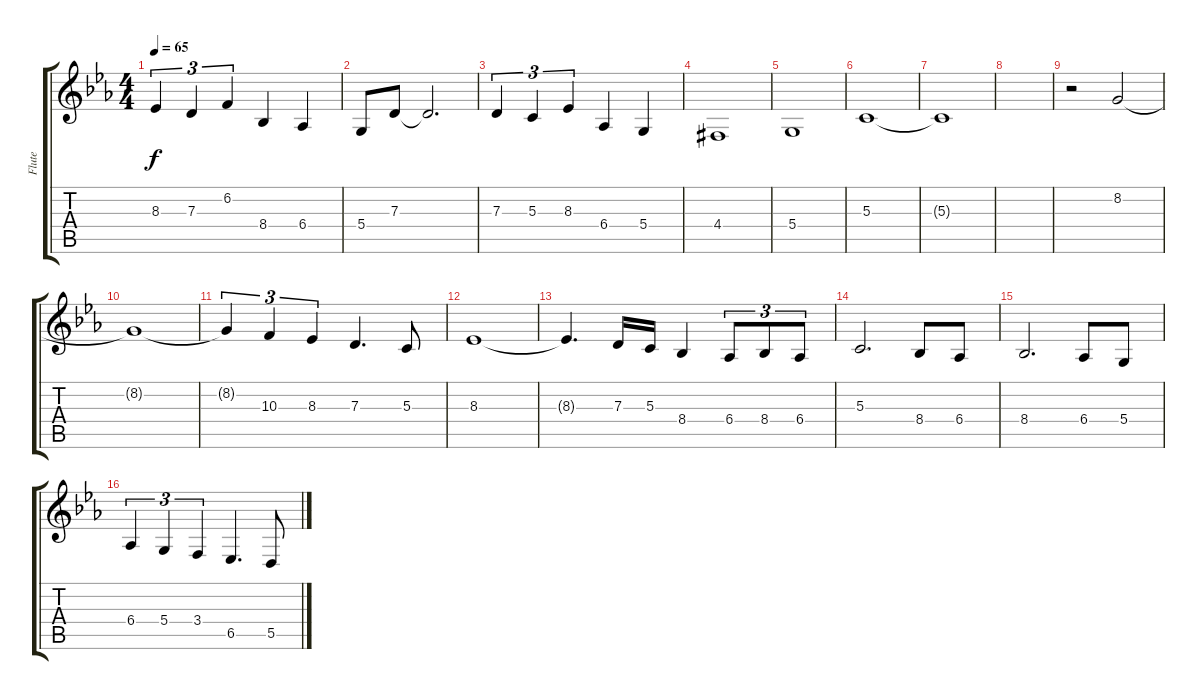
\track ("Flute" "Flute") {mute instrument flute}
\staff {score tabs}
\tuning (E4 B3 G3 D3 A2 E2) {hide}
\ts (4 4)
\tempo 65
\clef g2
\ks cminor
8.3.4{tu (3 2) dy f} 7.3.4{tu (3 2)} 6.2.4{tu (3 2)} 8.4.4 6.4.4 |
5.4.8 7.3.8 7.3{t}.2{d} |
7.3.4{tu (3 2)} 5.3.4{tu (3 2)} 8.3.4{tu (3 2)} 6.4.4 5.4.4 |
4.4{acc #}.1 |
5.4.1 |
5.3.1 |
5.3{t}.1 |
|
r.2 8.2.2 |
8.2{t}.1 |
8.2{t}.4{tu (3 2)} 10.3.4{tu (3 2)} 8.3.4{tu (3 2)} 7.3.4{d} 5.3.8 |
8.3.1 |
8.3{t}.4{d} 7.3.16 5.3.16 8.4.4 6.4.8{tu (3 2)} 8.4.8{tu (3 2)} 6.4.8{tu (3 2)} |
5.3.2{d} 8.4.8 6.4.8 |
8.4.2{d} 6.4.8 5.4.8 |
6.4.4{tu (3 2)} 5.4.4{tu (3 2)} 3.4.4{tu (3 2)} 6.5.4{d} 5.5.8
